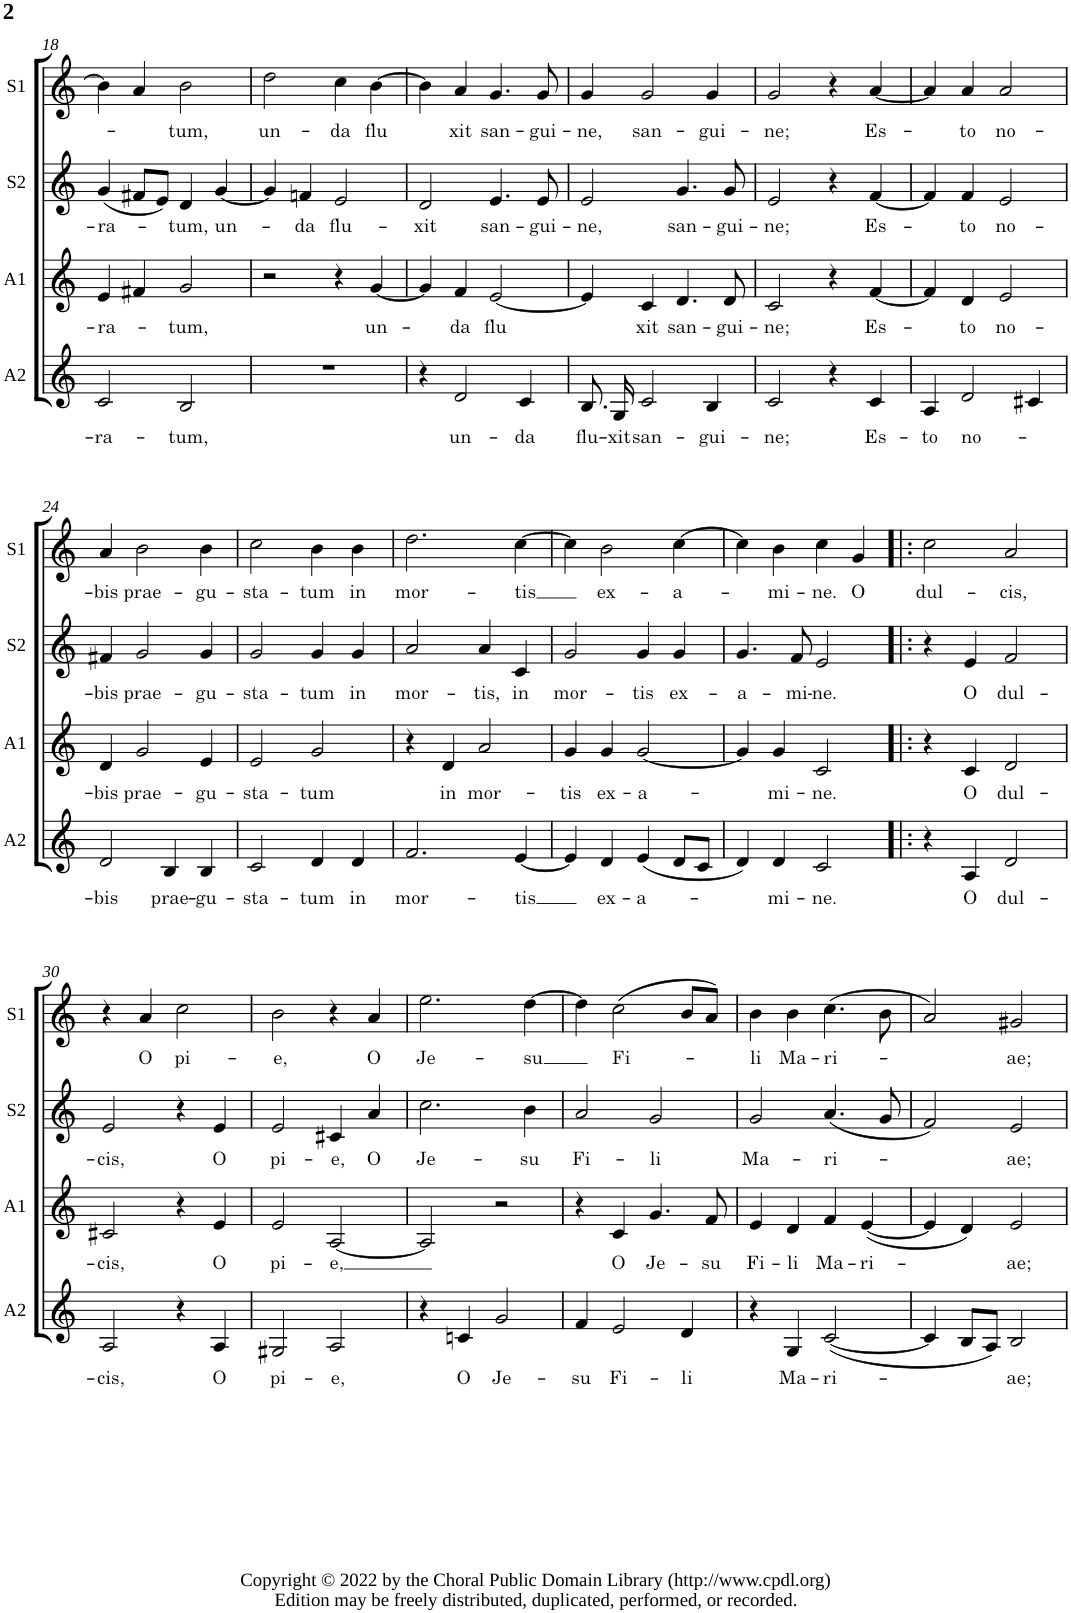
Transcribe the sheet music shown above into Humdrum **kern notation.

**kern	**text	**kern	**text	**kern	**text	**kern	**text
*part4	*part4	*part3	*part3	*part2	*part2	*part1	*part1
*staff4	*staff4	*staff3	*staff3	*staff2	*staff2	*staff1	*staff1
*I"Alto II	*	*I"Alto I	*	*I"Soprano II	*	*I"Soprano I	*
*I'A2	*	*I'A1	*	*I'S2	*	*I'S1	*
!!LO:PB:g=z
*clefG2	*	*clefG2	*	*clefG2	*	*clefG2	*
*k[]	*	*k[]	*	*k[]	*	*k[]	*
*M4/4	*	*M4/4	*	*M4/4	*	*M4/4	*
*met(c)	*	*met(c)	*	*met(c)	*	*met(c)	*
=18	=18	=18	=18	=18	=18	=18	=18
!	!LO:LY:b	!	!LO:LY:b	!	!LO:LY:b	!	!
2c/	-ra-	4e/	-ra-	(4g/	-ra-	4b\]	.
!	!	!	!	!	!	!	!LO:LY:b
.	.	4f#X/	.	8f#X/L	.	4a/	-­
.	.	.	.	8e/J)	.	.	.
!	!LO:LY:b	!	!LO:LY:b	!	!LO:LY:b	!	!LO:LY:b
2B/	-tum,	2g/	-tum,	4d/	-tum,	2b\	tum,
!	!	!	!	!	!LO:LY:b	!	!
.	.	.	.	[4g/	un-	.	.
=19	=19	=19	=19	=19	=19	=19	=19
!	!	!	!	!	!	!	!LO:LY:b
1r	.	2r	.	4g/]	.	2dd\	un-
!	!	!	!	!	!LO:LY:b	!	!
.	.	.	.	4fn/	-da	.	.
!	!	!	!	!	!LO:LY:b	!	!LO:LY:b
.	.	4r	.	2e/	flu-	4cc\	-da
!	!	!	!LO:LY:b	!	!	!	!LO:LY:b
.	.	[4g/	un-	.	.	[4b\	flu
=20	=20	=20	=20	=20	=20	=20	=20
!	!	!	!LO:LY:b	!	!LO:LY:b	!	!LO:LY:b
4r	.	4g/]	-­	2d/	-xit	4b\]	­
!	!LO:LY:b	!	!LO:LY:b	!	!	!	!LO:LY:b
2d/	un-	4f/	da	.	.	4a/	xit
!	!	!	!LO:LY:b	!	!LO:LY:b	!	!LO:LY:b
.	.	[2e/	flu	4.e/	san-	4.g/	san-
!	!LO:LY:b	!	!	!	!	!	!
4c/	-da	.	.	.	.	.	.
!	!	!	!	!	!LO:LY:b	!	!LO:LY:b
.	.	.	.	8e/	-gui-	8g/	-gui-
=21	=21	=21	=21	=21	=21	=21	=21
!	!LO:LY:b	!	!LO:LY:b	!	!LO:LY:b	!	!LO:LY:b
8.B/	flu-	4e/]	­	2e/	-ne,	4g/	-ne,
!	!LO:LY:b	!	!	!	!	!	!
16G/	-xit	.	.	.	.	.	.
!	!LO:LY:b	!	!LO:LY:b	!	!	!	!LO:LY:b
2c/	san-	4c/	xit	.	.	2g/	san-
!	!	!	!LO:LY:b	!	!LO:LY:b	!	!
.	.	4.d/	san-	4.g/	san-	.	.
!	!LO:LY:b	!	!	!	!	!	!LO:LY:b
4B/	-gui-	.	.	.	.	4g/	-gui-
!	!	!	!LO:LY:b	!	!LO:LY:b	!	!
.	.	8d/	-gui-	8g/	-gui-	.	.
=22	=22	=22	=22	=22	=22	=22	=22
!	!LO:LY:b	!	!LO:LY:b	!	!LO:LY:b	!	!LO:LY:b
2c/	-ne;	2c/	-ne;	2e/	-ne;	2g/	-ne;
4r	.	4r	.	4r	.	4r	.
!	!LO:LY:b	!	!LO:LY:b	!	!LO:LY:b	!	!LO:LY:b
4c/	Es-	[4f/	Es-	[4f/	Es-	[4a/	Es-
=23	=23	=23	=23	=23	=23	=23	=23
!	!LO:LY:b	!	!LO:LY:b	!	!LO:LY:b	!	!LO:LY:b
4A/	-to	4f/]	-­	4f/]	-­	4a/]	-­
!	!LO:LY:b	!	!LO:LY:b	!	!LO:LY:b	!	!LO:LY:b
2d/	no-	4d/	to	4f/	to	4a/	to
!	!	!	!LO:LY:b	!	!LO:LY:b	!	!LO:LY:b
.	.	2e/	no-	2e/	no-	2a/	no-
4c#X/	.	.	.	.	.	.	.
!!LO:LB:g=z
=24	=24	=24	=24	=24	=24	=24	=24
!	!LO:LY:b	!	!LO:LY:b	!	!LO:LY:b	!	!LO:LY:b
2d/	-bis	4d/	-bis	4f#X/	-bis	4a/	-bis
!	!	!	!LO:LY:b	!	!LO:LY:b	!	!LO:LY:b
.	.	2g/	prae-	2g/	prae-	2b\	prae-
!	!LO:LY:b	!	!	!	!	!	!
4B/	prae-	.	.	.	.	.	.
!	!LO:LY:b	!	!LO:LY:b	!	!LO:LY:b	!	!LO:LY:b
4B/	-gu-	4e/	-gu-	4g/	-gu-	4b\	-gu-
=25	=25	=25	=25	=25	=25	=25	=25
!	!LO:LY:b	!	!LO:LY:b	!	!LO:LY:b	!	!LO:LY:b
2c/	-sta-	2e/	-sta-	2g/	-sta-	2cc\	-sta-
!	!LO:LY:b	!	!LO:LY:b	!	!LO:LY:b	!	!LO:LY:b
4d/	-tum	2g/	-tum	4g/	-tum	4b\	-tum
!	!LO:LY:b	!	!	!	!LO:LY:b	!	!LO:LY:b
4d/	in	.	.	4g/	in	4b\	in
=26	=26	=26	=26	=26	=26	=26	=26
!	!LO:LY:b	!	!	!	!LO:LY:b	!	!LO:LY:b
2.f/	mor-	4r	.	2a/	mor-	2.dd\	mor-
!	!	!	!LO:LY:b	!	!	!	!
.	.	4d/	in	.	.	.	.
!	!	!	!LO:LY:b	!	!LO:LY:b	!	!
.	.	2a/	mor-	4a/	-tis,	.	.
!	!LO:LY:b	!	!	!	!LO:LY:b	!	!LO:LY:b
[4e/	-tis	.	.	4c/	in	[4cc\	-tis
=27	=27	=27	=27	=27	=27	=27	=27
!	!	!	!LO:LY:b	!	!LO:LY:b	!	!
4e/]	.	4g/	-tis	2g/	mor-	4cc\]	.
!	!LO:LY:b	!	!LO:LY:b	!	!	!	!LO:LY:b
4d/	ex-	4g/	ex-	.	.	2b\	ex-
!	!LO:LY:b	!	!LO:LY:b	!	!LO:LY:b	!	!
(4e/	-a-	[2g/	-a-	4g/	-tis	.	.
!	!	!	!	!	!LO:LY:b	!	!LO:LY:b
8d/L	.	.	.	4g/	ex-	[4cc\	-a-
8c/J	.	.	.	.	.	.	.
=28	=28	=28	=28	=28	=28	=28	=28
!	!LO:LY:b	!	!LO:LY:b	!	!LO:LY:b	!	!
4d/)	-­	4g/]	-­	4.g/	-a-	4cc\]	.
!	!LO:LY:b	!	!LO:LY:b	!	!	!	!LO:LY:b
4d/	mi-	4g/	mi-	.	.	4b\	-mi-
!	!	!	!	!	!LO:LY:b	!	!
.	.	.	.	8f/	-mi-	.	.
!	!LO:LY:b	!	!LO:LY:b	!	!LO:LY:b	!	!LO:LY:b
2c/	-ne.	2c/	-ne.	2e/	-ne.	4cc\	-ne.
!	!	!	!	!	!	!	!LO:LY:b
.	.	.	.	.	.	4g/	O
=29!|:	=29!|:	=29!|:	=29!|:	=29!|:	=29!|:	=29!|:	=29!|:
!	!	!	!	!	!	!	!LO:LY:b
4r	.	4r	.	4r	.	2cc\	dul-
!	!LO:LY:b	!	!LO:LY:b	!	!LO:LY:b	!	!
4A/	O	4c/	O	4e/	O	.	.
!	!LO:LY:b	!	!LO:LY:b	!	!LO:LY:b	!	!LO:LY:b
2d/	dul-	2d/	dul-	2f/	dul-	2a/	-cis,
!!LO:LB:g=z
=30	=30	=30	=30	=30	=30	=30	=30
!	!LO:LY:b	!	!LO:LY:b	!	!LO:LY:b	!	!
2A/	-cis,	2c#X/	-cis,	2e/	-cis,	4r	.
!	!	!	!	!	!	!	!LO:LY:b
.	.	.	.	.	.	4a/	O
!	!	!	!	!	!	!	!LO:LY:b
4r	.	4r	.	4r	.	2cc\	pi-
!	!LO:LY:b	!	!LO:LY:b	!	!LO:LY:b	!	!
4A/	O	4e/	O	4e/	O	.	.
=31	=31	=31	=31	=31	=31	=31	=31
!	!LO:LY:b	!	!LO:LY:b	!	!LO:LY:b	!	!LO:LY:b
2G#X/	pi-	2e/	pi-	2e/	pi-	2b\	-e,
!	!LO:LY:b	!	!LO:LY:b	!	!LO:LY:b	!	!
2A/	-e,	[2A/	-e,	4c#X/	-e,	4r	.
!	!	!	!	!	!LO:LY:b	!	!LO:LY:b
.	.	.	.	4a/	O	4a/	O
=32	=32	=32	=32	=32	=32	=32	=32
!	!	!	!	!	!LO:LY:b	!	!LO:LY:b
4r	.	2A/]	.	2.cc\	Je-	2.ee\	Je-
!	!LO:LY:b	!	!	!	!	!	!
4cn/	O	.	.	.	.	.	.
!	!LO:LY:b	!	!	!	!	!	!
2g/	Je-	2r	.	.	.	.	.
!	!	!	!	!	!LO:LY:b	!	!LO:LY:b
.	.	.	.	4b\	-su	[4dd\	-su
=33	=33	=33	=33	=33	=33	=33	=33
!	!LO:LY:b	!	!	!	!LO:LY:b	!	!
4f/	-su	4r	.	2a/	Fi-	4dd\]	.
!	!LO:LY:b	!	!LO:LY:b	!	!	!	!LO:LY:b
2e/	Fi-	4c/	O	.	.	(2cc\	Fi-
!	!	!	!LO:LY:b	!	!LO:LY:b	!	!
.	.	4.g/	Je-	2g/	-li	.	.
!	!LO:LY:b	!	!	!	!	!	!
4d/	-li	.	.	.	.	8b/L	.
!	!	!	!LO:LY:b	!	!	!	!
.	.	8f/	-su	.	.	8a/J)	.
=34	=34	=34	=34	=34	=34	=34	=34
!	!	!	!LO:LY:b	!	!LO:LY:b	!	!LO:LY:b
4r	.	4e/	Fi-	2g/	Ma-	4b\	-li
!	!LO:LY:b	!	!LO:LY:b	!	!	!	!LO:LY:b
4G/	Ma-	4d/	-li	.	.	4b\	Ma-
!	!LO:LY:b	!	!LO:LY:b	!	!LO:LY:b	!	!LO:LY:b
([2c/	-ri-	4f/	Ma-	(4.a/	-ri-	(4.cc\	-ri-
!	!	!	!LO:LY:b	!	!	!	!
.	.	([4e/	-ri-	.	.	.	.
.	.	.	.	8g/	.	8b\	.
=35	=35	=35	=35	=35	=35	=35	=35
!	!LO:LY:b	!	!LO:LY:b	!	!LO:LY:b	!	!LO:LY:b
4c/]	-­	4e/]	-­	2f/)	-­	2a/)	-­
8B/L	.	4d/)	.	.	.	.	.
8A/J)	.	.	.	.	.	.	.
!	!LO:LY:b	!	!LO:LY:b	!	!LO:LY:b	!	!LO:LY:b
2B/	ae;	2e/	ae;	2e/	ae;	2g#X/	ae;
=	=	=	=	=	=	=	=
*-	*-	*-	*-	*-	*-	*-	*-
